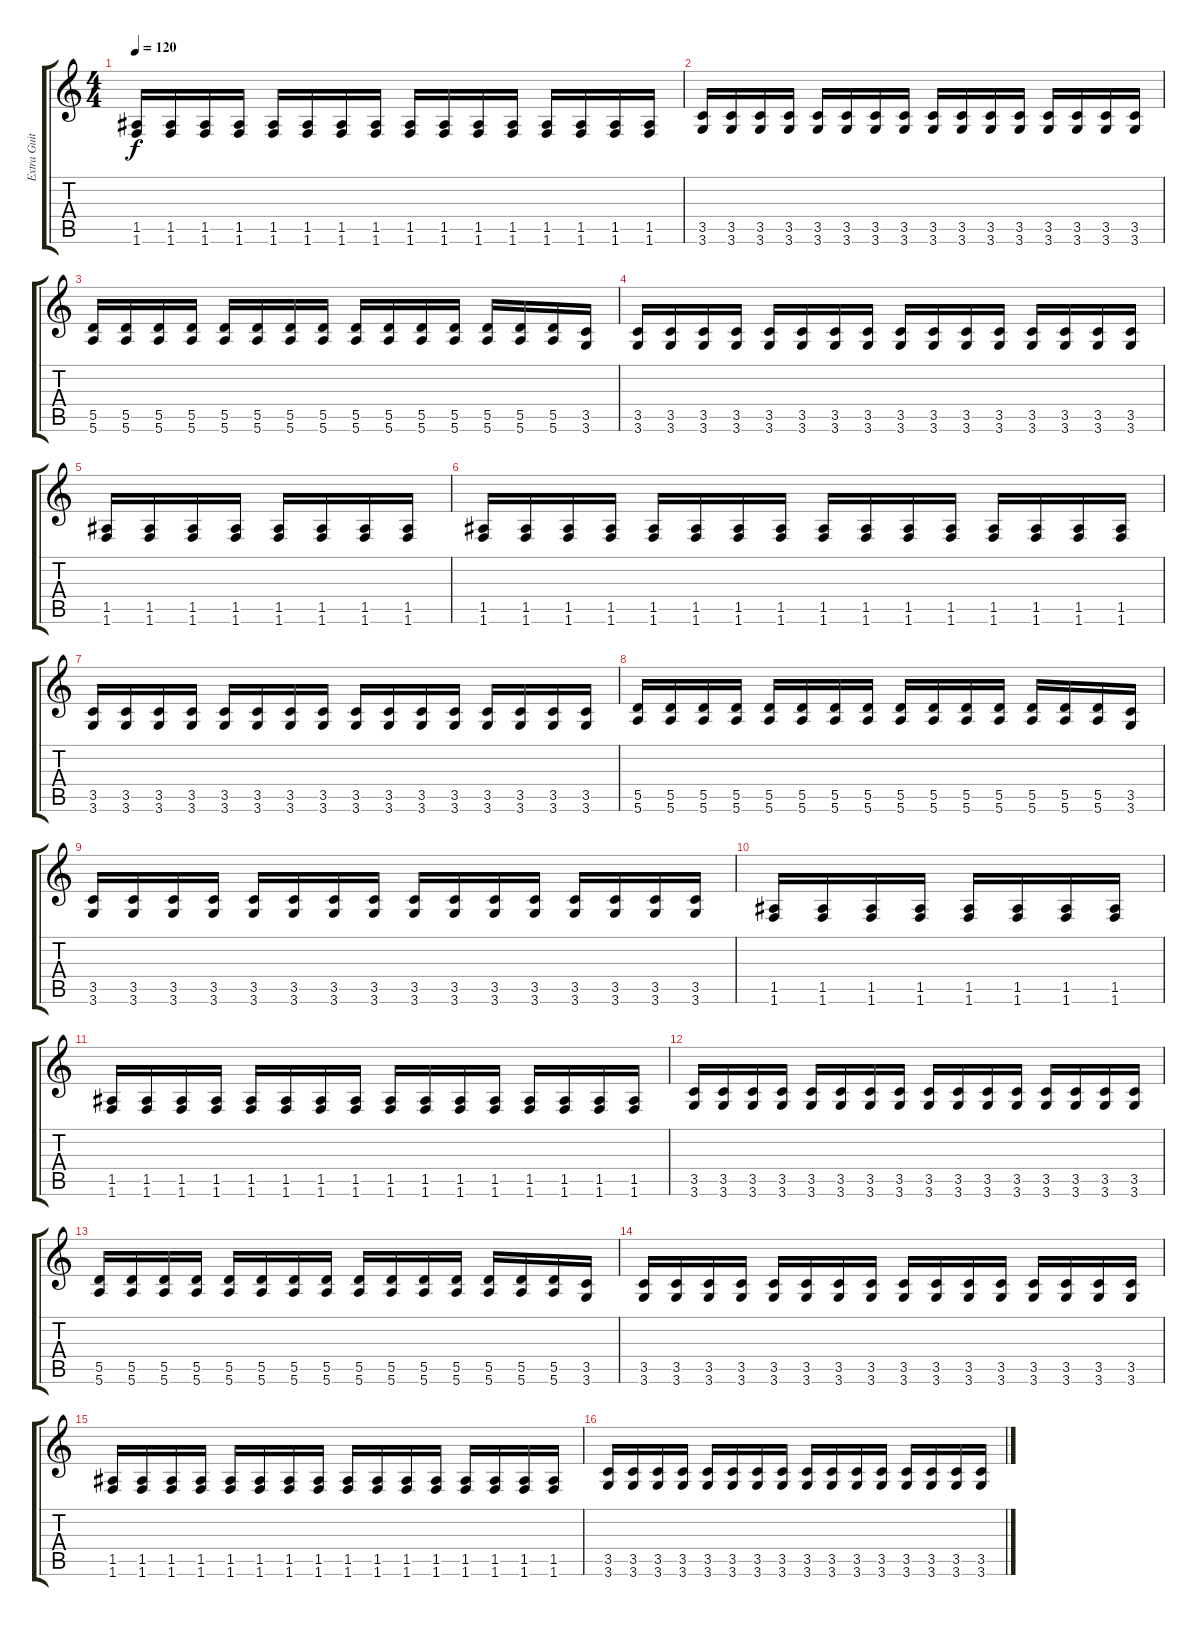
\track ("Extra Guitar" "Extra Guit") {instrument distortionguitar}
\staff {score tabs}
\tuning (E4 B3 G3 D3 A2 E2) {hide}
\ts (4 4)
\tempo 120
\clef g2
\ks c
(1.5 1.6).16{dy f} (1.5 1.6).16 (1.5 1.6).16 (1.5 1.6).16 (1.5 1.6).16 (1.5 1.6).16 (1.5 1.6).16 (1.5 1.6).16 (1.5 1.6).16 (1.5 1.6).16 (1.5 1.6).16 (1.5 1.6).16 (1.5 1.6).16 (1.5 1.6).16 (1.5 1.6).16 (1.5 1.6).16 |
(3.5 3.6).16 (3.5 3.6).16 (3.5 3.6).16 (3.5 3.6).16 (3.5 3.6).16 (3.5 3.6).16 (3.5 3.6).16 (3.5 3.6).16 (3.5 3.6).16 (3.5 3.6).16 (3.5 3.6).16 (3.5 3.6).16 (3.5 3.6).16 (3.5 3.6).16 (3.5 3.6).16 (3.5 3.6).16 |
(5.5 5.6).16 (5.5 5.6).16 (5.5 5.6).16 (5.5 5.6).16 (5.5 5.6).16 (5.5 5.6).16 (5.5 5.6).16 (5.5 5.6).16 (5.5 5.6).16 (5.5 5.6).16 (5.5 5.6).16 (5.5 5.6).16 (5.5 5.6).16 (5.5 5.6).16 (5.5 5.6).16 (3.5 3.6).16 |
(3.5 3.6).16 (3.5 3.6).16 (3.5 3.6).16 (3.5 3.6).16 (3.5 3.6).16 (3.5 3.6).16 (3.5 3.6).16 (3.5 3.6).16 (3.5 3.6).16 (3.5 3.6).16 (3.5 3.6).16 (3.5 3.6).16 (3.5 3.6).16 (3.5 3.6).16 (3.5 3.6).16 (3.5 3.6).16 |
(1.5 1.6).16 (1.5 1.6).16 (1.5 1.6).16 (1.5 1.6).16 (1.5 1.6).16 (1.5 1.6).16 (1.5 1.6).16 (1.5 1.6).16 |
(1.5 1.6).16 (1.5 1.6).16 (1.5 1.6).16 (1.5 1.6).16 (1.5 1.6).16 (1.5 1.6).16 (1.5 1.6).16 (1.5 1.6).16 (1.5 1.6).16 (1.5 1.6).16 (1.5 1.6).16 (1.5 1.6).16 (1.5 1.6).16 (1.5 1.6).16 (1.5 1.6).16 (1.5 1.6).16 |
(3.5 3.6).16 (3.5 3.6).16 (3.5 3.6).16 (3.5 3.6).16 (3.5 3.6).16 (3.5 3.6).16 (3.5 3.6).16 (3.5 3.6).16 (3.5 3.6).16 (3.5 3.6).16 (3.5 3.6).16 (3.5 3.6).16 (3.5 3.6).16 (3.5 3.6).16 (3.5 3.6).16 (3.5 3.6).16 |
(5.5 5.6).16 (5.5 5.6).16 (5.5 5.6).16 (5.5 5.6).16 (5.5 5.6).16 (5.5 5.6).16 (5.5 5.6).16 (5.5 5.6).16 (5.5 5.6).16 (5.5 5.6).16 (5.5 5.6).16 (5.5 5.6).16 (5.5 5.6).16 (5.5 5.6).16 (5.5 5.6).16 (3.5 3.6).16 |
(3.5 3.6).16 (3.5 3.6).16 (3.5 3.6).16 (3.5 3.6).16 (3.5 3.6).16 (3.5 3.6).16 (3.5 3.6).16 (3.5 3.6).16 (3.5 3.6).16 (3.5 3.6).16 (3.5 3.6).16 (3.5 3.6).16 (3.5 3.6).16 (3.5 3.6).16 (3.5 3.6).16 (3.5 3.6).16 |
(1.5 1.6).16 (1.5 1.6).16 (1.5 1.6).16 (1.5 1.6).16 (1.5 1.6).16 (1.5 1.6).16 (1.5 1.6).16 (1.5 1.6).16 |
(1.5 1.6).16 (1.5 1.6).16 (1.5 1.6).16 (1.5 1.6).16 (1.5 1.6).16 (1.5 1.6).16 (1.5 1.6).16 (1.5 1.6).16 (1.5 1.6).16 (1.5 1.6).16 (1.5 1.6).16 (1.5 1.6).16 (1.5 1.6).16 (1.5 1.6).16 (1.5 1.6).16 (1.5 1.6).16 |
(3.5 3.6).16 (3.5 3.6).16 (3.5 3.6).16 (3.5 3.6).16 (3.5 3.6).16 (3.5 3.6).16 (3.5 3.6).16 (3.5 3.6).16 (3.5 3.6).16 (3.5 3.6).16 (3.5 3.6).16 (3.5 3.6).16 (3.5 3.6).16 (3.5 3.6).16 (3.5 3.6).16 (3.5 3.6).16 |
(5.5 5.6).16 (5.5 5.6).16 (5.5 5.6).16 (5.5 5.6).16 (5.5 5.6).16 (5.5 5.6).16 (5.5 5.6).16 (5.5 5.6).16 (5.5 5.6).16 (5.5 5.6).16 (5.5 5.6).16 (5.5 5.6).16 (5.5 5.6).16 (5.5 5.6).16 (5.5 5.6).16 (3.5 3.6).16 |
(3.5 3.6).16 (3.5 3.6).16 (3.5 3.6).16 (3.5 3.6).16 (3.5 3.6).16 (3.5 3.6).16 (3.5 3.6).16 (3.5 3.6).16 (3.5 3.6).16 (3.5 3.6).16 (3.5 3.6).16 (3.5 3.6).16 (3.5 3.6).16 (3.5 3.6).16 (3.5 3.6).16 (3.5 3.6).16 |
(1.5 1.6).16 (1.5 1.6).16 (1.5 1.6).16 (1.5 1.6).16 (1.5 1.6).16 (1.5 1.6).16 (1.5 1.6).16 (1.5 1.6).16 (1.5 1.6).16 (1.5 1.6).16 (1.5 1.6).16 (1.5 1.6).16 (1.5 1.6).16 (1.5 1.6).16 (1.5 1.6).16 (1.5 1.6).16 |
(3.5 3.6).16 (3.5 3.6).16 (3.5 3.6).16 (3.5 3.6).16 (3.5 3.6).16 (3.5 3.6).16 (3.5 3.6).16 (3.5 3.6).16 (3.5 3.6).16 (3.5 3.6).16 (3.5 3.6).16 (3.5 3.6).16 (3.5 3.6).16 (3.5 3.6).16 (3.5 3.6).16 (3.5 3.6).16
